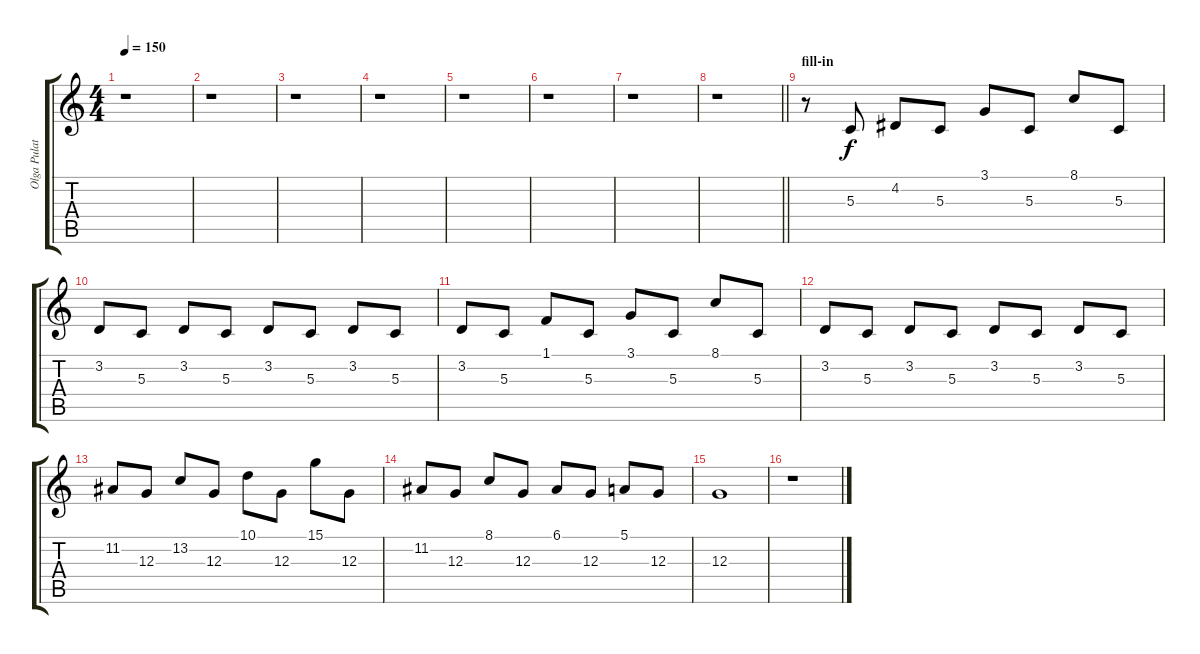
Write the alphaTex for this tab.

\track ("Olga Pulatova " "Olga Pulat") {instrument acousticgrandpiano}
\staff {score tabs}
\tuning (E4 B3 G3 D3 A2 E2) {hide}
\ts (4 4)
\tempo 150
\clef g2
\ks c
r.1{dy f} |
r.1 |
r.1 |
r.1 |
r.1 |
r.1 |
r.1 |
\barLineRight lightlight
r.1 |
\section ("" "fill-in")
r.8 5.3.8 4.2.8 5.3.8 3.1.8 5.3.8 8.1.8 5.3.8 |
3.2.8 5.3.8 3.2.8 5.3.8 3.2.8 5.3.8 3.2.8 5.3.8 |
3.2.8 5.3.8 1.1.8 5.3.8 3.1.8 5.3.8 8.1.8 5.3.8 |
3.2.8 5.3.8 3.2.8 5.3.8 3.2.8 5.3.8 3.2.8 5.3.8 |
11.2.8 12.3.8 13.2.8 12.3.8 10.1.8 12.3.8 15.1.8 12.3.8 |
11.2.8 12.3.8 8.1.8 12.3.8 6.1.8 12.3.8 5.1.8 12.3.8 |
12.3.1 |
r.1
